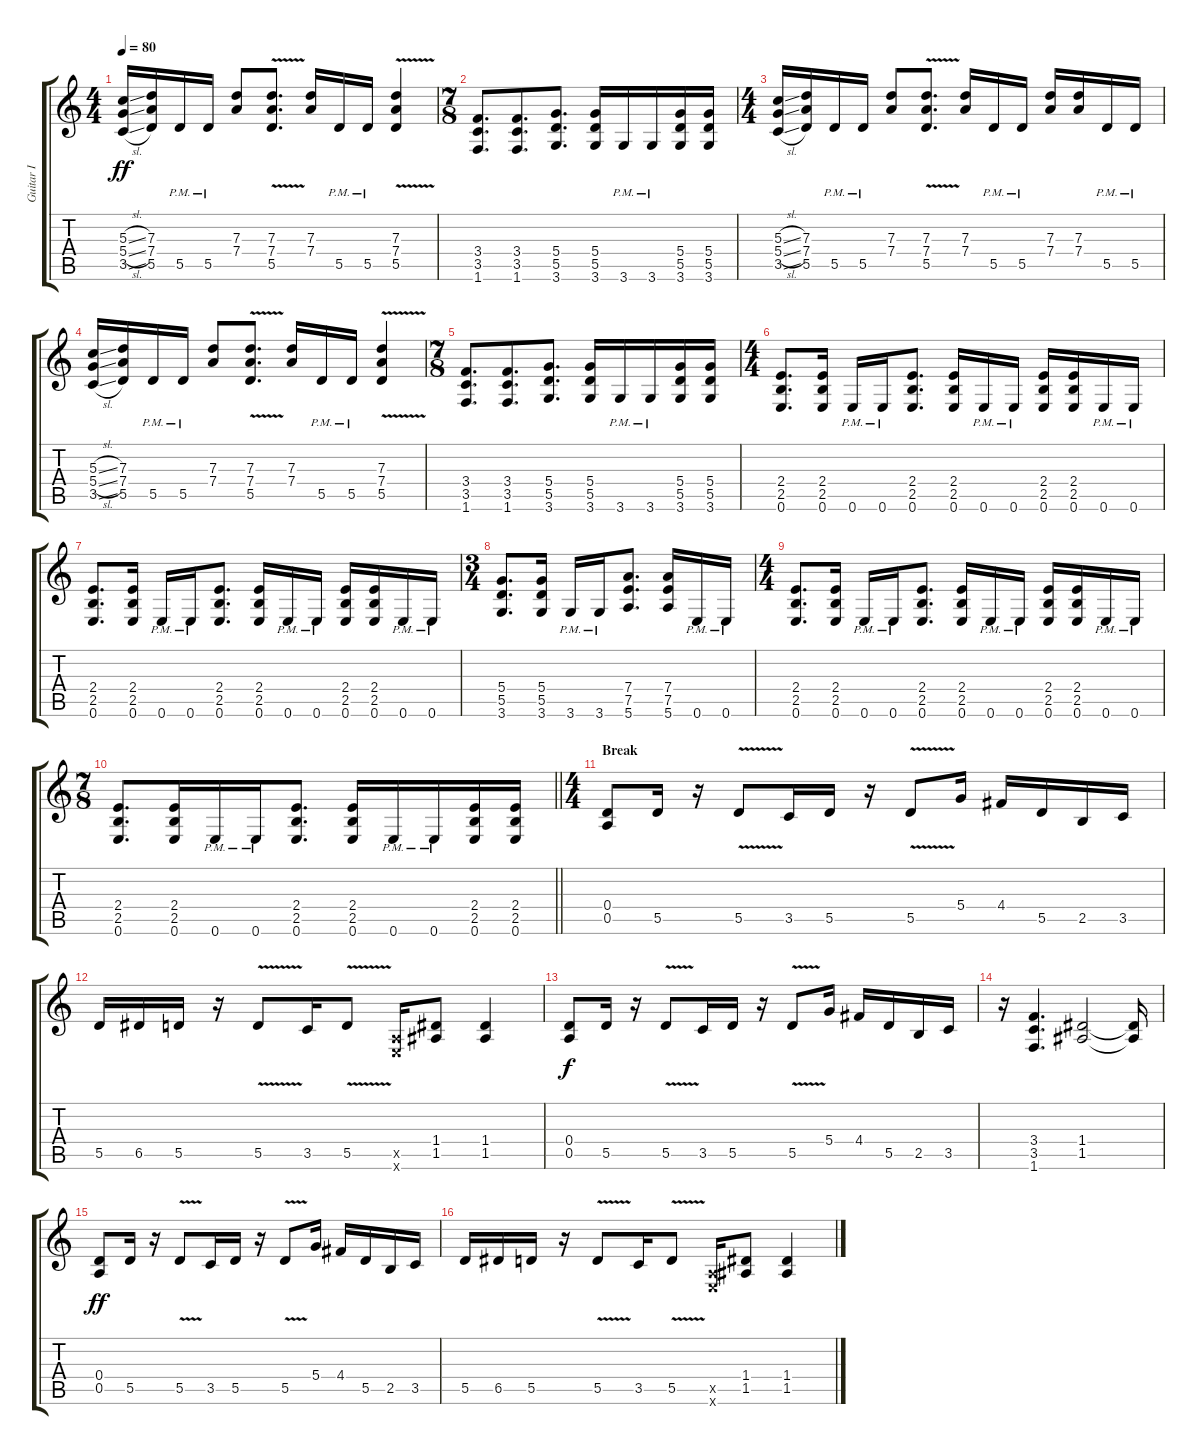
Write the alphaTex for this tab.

\track ("Guitar I" "Guitar I") {instrument distortionguitar}
\staff {score tabs}
\tuning (E4 B3 G3 D3 A2 E2) {hide}
\ts (4 4)
\tempo 80
\clef g2
\ks c
(5.3{sl} 5.4{sl} 3.5{sl}).16{dy ff} (7.3 7.4 5.5).16 5.5{pm}.16 5.5{pm}.16 (7.3 7.4).8 (7.3{v} 7.4{v} 5.5{v}).8{d} (7.3 7.4).16 5.5{pm}.16 5.5{pm}.16 (7.3{v} 7.4{v} 5.5{v}).4 |
\ts (7 8)
(3.4 3.5 1.6).8{d} (3.4 3.5 1.6).8{d} (5.4 5.5 3.6).8{d} (5.4 5.5 3.6).16 3.6{pm}.16 3.6{pm}.16 (5.4 5.5 3.6).16 (5.4 5.5 3.6).16 |
\ts (4 4)
(5.3{sl} 5.4{sl} 3.5{sl}).16 (7.3 7.4 5.5).16 5.5{pm}.16 5.5{pm}.16 (7.3 7.4).8 (7.3{v} 7.4{v} 5.5{v}).8{d} (7.3 7.4).16 5.5{pm}.16 5.5{pm}.16 (7.3 7.4).16 (7.3 7.4).16 5.5{pm}.16 5.5{pm}.16 |
(5.3{sl} 5.4{sl} 3.5{sl}).16 (7.3 7.4 5.5).16 5.5{pm}.16 5.5{pm}.16 (7.3 7.4).8 (7.3{v} 7.4{v} 5.5{v}).8{d} (7.3 7.4).16 5.5{pm}.16 5.5{pm}.16 (7.3{v} 7.4{v} 5.5{v}).4 |
\ts (7 8)
(3.4 3.5 1.6).8{d} (3.4 3.5 1.6).8{d} (5.4 5.5 3.6).8{d} (5.4 5.5 3.6).16 3.6{pm}.16 3.6{pm}.16 (5.4 5.5 3.6).16 (5.4 5.5 3.6).16 |
\ts (4 4)
(2.4 2.5 0.6).8{d} (2.4 2.5 0.6).16 0.6{pm}.16 0.6{pm}.16 (2.4 2.5 0.6).8{d} (2.4 2.5 0.6).16 0.6{pm}.16 0.6{pm}.16 (2.4 2.5 0.6).16 (2.4 2.5 0.6).16 0.6{pm}.16 0.6{pm}.16 |
(2.4 2.5 0.6).8{d} (2.4 2.5 0.6).16 0.6{pm}.16 0.6{pm}.16 (2.4 2.5 0.6).8{d} (2.4 2.5 0.6).16 0.6{pm}.16 0.6{pm}.16 (2.4 2.5 0.6).16 (2.4 2.5 0.6).16 0.6{pm}.16 0.6{pm}.16 |
\ts (3 4)
(5.4 5.5 3.6).8{d} (5.4 5.5 3.6).16 3.6{pm}.16 3.6{pm}.16 (7.4 7.5 5.6).8{d} (7.4 7.5 5.6).16 0.6{pm}.16 0.6{pm}.16 |
\ts (4 4)
(2.4 2.5 0.6).8{d} (2.4 2.5 0.6).16 0.6{pm}.16 0.6{pm}.16 (2.4 2.5 0.6).8{d} (2.4 2.5 0.6).16 0.6{pm}.16 0.6{pm}.16 (2.4 2.5 0.6).16 (2.4 2.5 0.6).16 0.6{pm}.16 0.6{pm}.16 |
\ts (7 8)
\barLineRight lightlight
(2.4 2.5 0.6).8{d} (2.4 2.5 0.6).16 0.6{pm}.16 0.6{pm}.16 (2.4 2.5 0.6).8{d} (2.4 2.5 0.6).16 0.6{pm}.16 0.6{pm}.16 (2.4 2.5 0.6).16 (2.4 2.5 0.6).16 |
\ts (4 4)
\section ("" "Break")
(0.4 0.5).8 5.5.16 r.16 5.5{v}.8 3.5.16 5.5.16 r.16 5.5{v}.8 5.4.16 4.4.16 5.5.16 2.5.16 3.5.16 |
5.5.16 6.5.16 5.5.16 r.16 5.5{v}.8 3.5.16 5.5{v}.8 (0.5{x} 0.6{x}).16 (1.4 1.5).8 (1.4 1.5).4 |
(0.4 0.5).8{dy f} 5.5.16 r.16 5.5{v}.8 3.5.16 5.5.16 r.16 5.5{v}.8 5.4.16 4.4.16 5.5.16 2.5.16 3.5.16 |
r.16 (3.4 3.5 1.6).4{d} (1.4 1.5).2 (1.4{t} 1.5{t}).16 |
(0.4 0.5).8{dy ff} 5.5.16 r.16 5.5{v}.8 3.5.16 5.5.16 r.16 5.5{v}.8 5.4.16 4.4.16 5.5.16 2.5.16 3.5.16 |
5.5.16 6.5.16 5.5.16 r.16 5.5{v}.8 3.5.16 5.5{v}.8 (0.5{x} 0.6{x}).16 (1.4 1.5).8 (1.4 1.5).4
